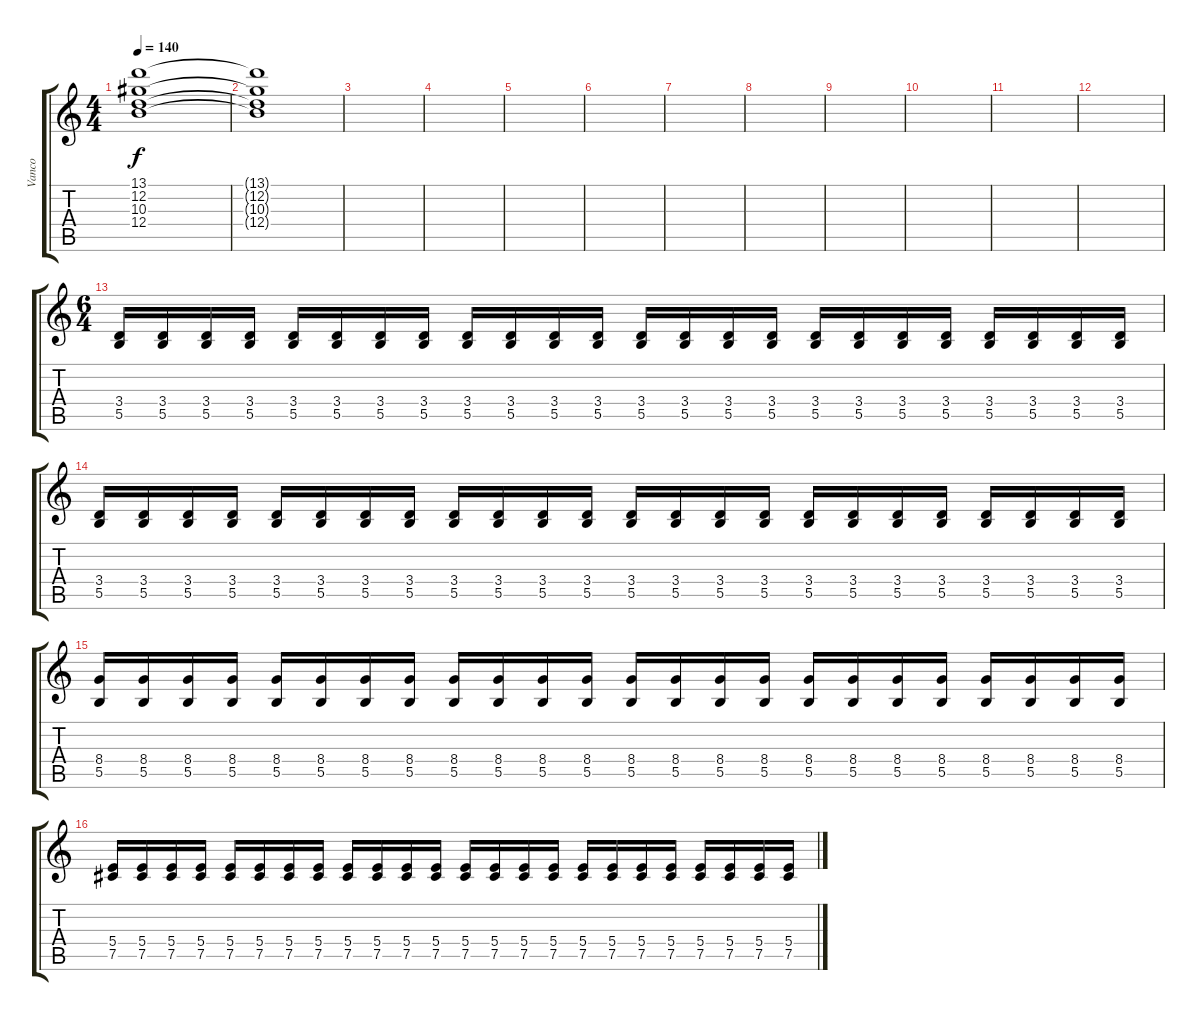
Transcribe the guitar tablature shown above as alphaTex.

\track ("Vanco" "Vanco") {instrument distortionguitar}
\staff {score tabs}
\tuning (Db4 Ab3 E3 B2 Gb2 Db2) {hide}
\ts (4 4)
\tempo 140
\clef g2
\ks c
(13.1 12.2 10.3 12.4).1{dy f} |
(13.1{t} 12.2{t} 10.3{t} 12.4{t}).1 |
|
|
|
|
|
|
|
|
|
|
\ts (6 4)
(3.4 5.5).16 (3.4 5.5).16 (3.4 5.5).16 (3.4 5.5).16 (3.4 5.5).16 (3.4 5.5).16 (3.4 5.5).16 (3.4 5.5).16 (3.4 5.5).16 (3.4 5.5).16 (3.4 5.5).16 (3.4 5.5).16 (3.4 5.5).16 (3.4 5.5).16 (3.4 5.5).16 (3.4 5.5).16 (3.4 5.5).16 (3.4 5.5).16 (3.4 5.5).16 (3.4 5.5).16 (3.4 5.5).16 (3.4 5.5).16 (3.4 5.5).16 (3.4 5.5).16 |
(3.4 5.5).16 (3.4 5.5).16 (3.4 5.5).16 (3.4 5.5).16 (3.4 5.5).16 (3.4 5.5).16 (3.4 5.5).16 (3.4 5.5).16 (3.4 5.5).16 (3.4 5.5).16 (3.4 5.5).16 (3.4 5.5).16 (3.4 5.5).16 (3.4 5.5).16 (3.4 5.5).16 (3.4 5.5).16 (3.4 5.5).16 (3.4 5.5).16 (3.4 5.5).16 (3.4 5.5).16 (3.4 5.5).16 (3.4 5.5).16 (3.4 5.5).16 (3.4 5.5).16 |
(8.4 5.5).16 (8.4 5.5).16 (8.4 5.5).16 (8.4 5.5).16 (8.4 5.5).16 (8.4 5.5).16 (8.4 5.5).16 (8.4 5.5).16 (8.4 5.5).16 (8.4 5.5).16 (8.4 5.5).16 (8.4 5.5).16 (8.4 5.5).16 (8.4 5.5).16 (8.4 5.5).16 (8.4 5.5).16 (8.4 5.5).16 (8.4 5.5).16 (8.4 5.5).16 (8.4 5.5).16 (8.4 5.5).16 (8.4 5.5).16 (8.4 5.5).16 (8.4 5.5).16 |
(5.4 7.5).16 (5.4 7.5).16 (5.4 7.5).16 (5.4 7.5).16 (5.4 7.5).16 (5.4 7.5).16 (5.4 7.5).16 (5.4 7.5).16 (5.4 7.5).16 (5.4 7.5).16 (5.4 7.5).16 (5.4 7.5).16 (5.4 7.5).16 (5.4 7.5).16 (5.4 7.5).16 (5.4 7.5).16 (5.4 7.5).16 (5.4 7.5).16 (5.4 7.5).16 (5.4 7.5).16 (5.4 7.5).16 (5.4 7.5).16 (5.4 7.5).16 (5.4 7.5).16
